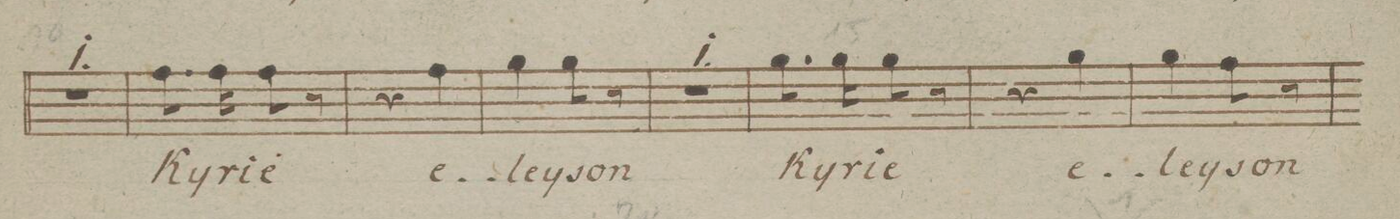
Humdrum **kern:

**kern	**text	**dynam
*I"Canto.	*	*
*clefC1	*	*
*k[b-e-]	*	*
*M2/4	*	*
2r	.	.
=11	=11	=11
8.dd\	Ky-	.
16dd\	-ri-	.
8dd\	-e	.
8r	.	.
=12	=12	=12
4r	.	.
4dd\	e-	.
=13	=13	=13
4ee-\	-ley-	.
8ee-\	-son	.
8r	.	.
=14	=14	=14
2r	.	.
=15	=15	=15
8.ee-\	Ky-	.
16ee-\	-ri-	.
8ee-\	-e	.
8r	.	.
=16	=16	=16
4r	.	.
4ee-\	e-	.
=17	=17	=17
4ee-\	-ley-	.
8dd\	-son	.
8r	.	.
=18	=18	=18
*-	*-	*-
